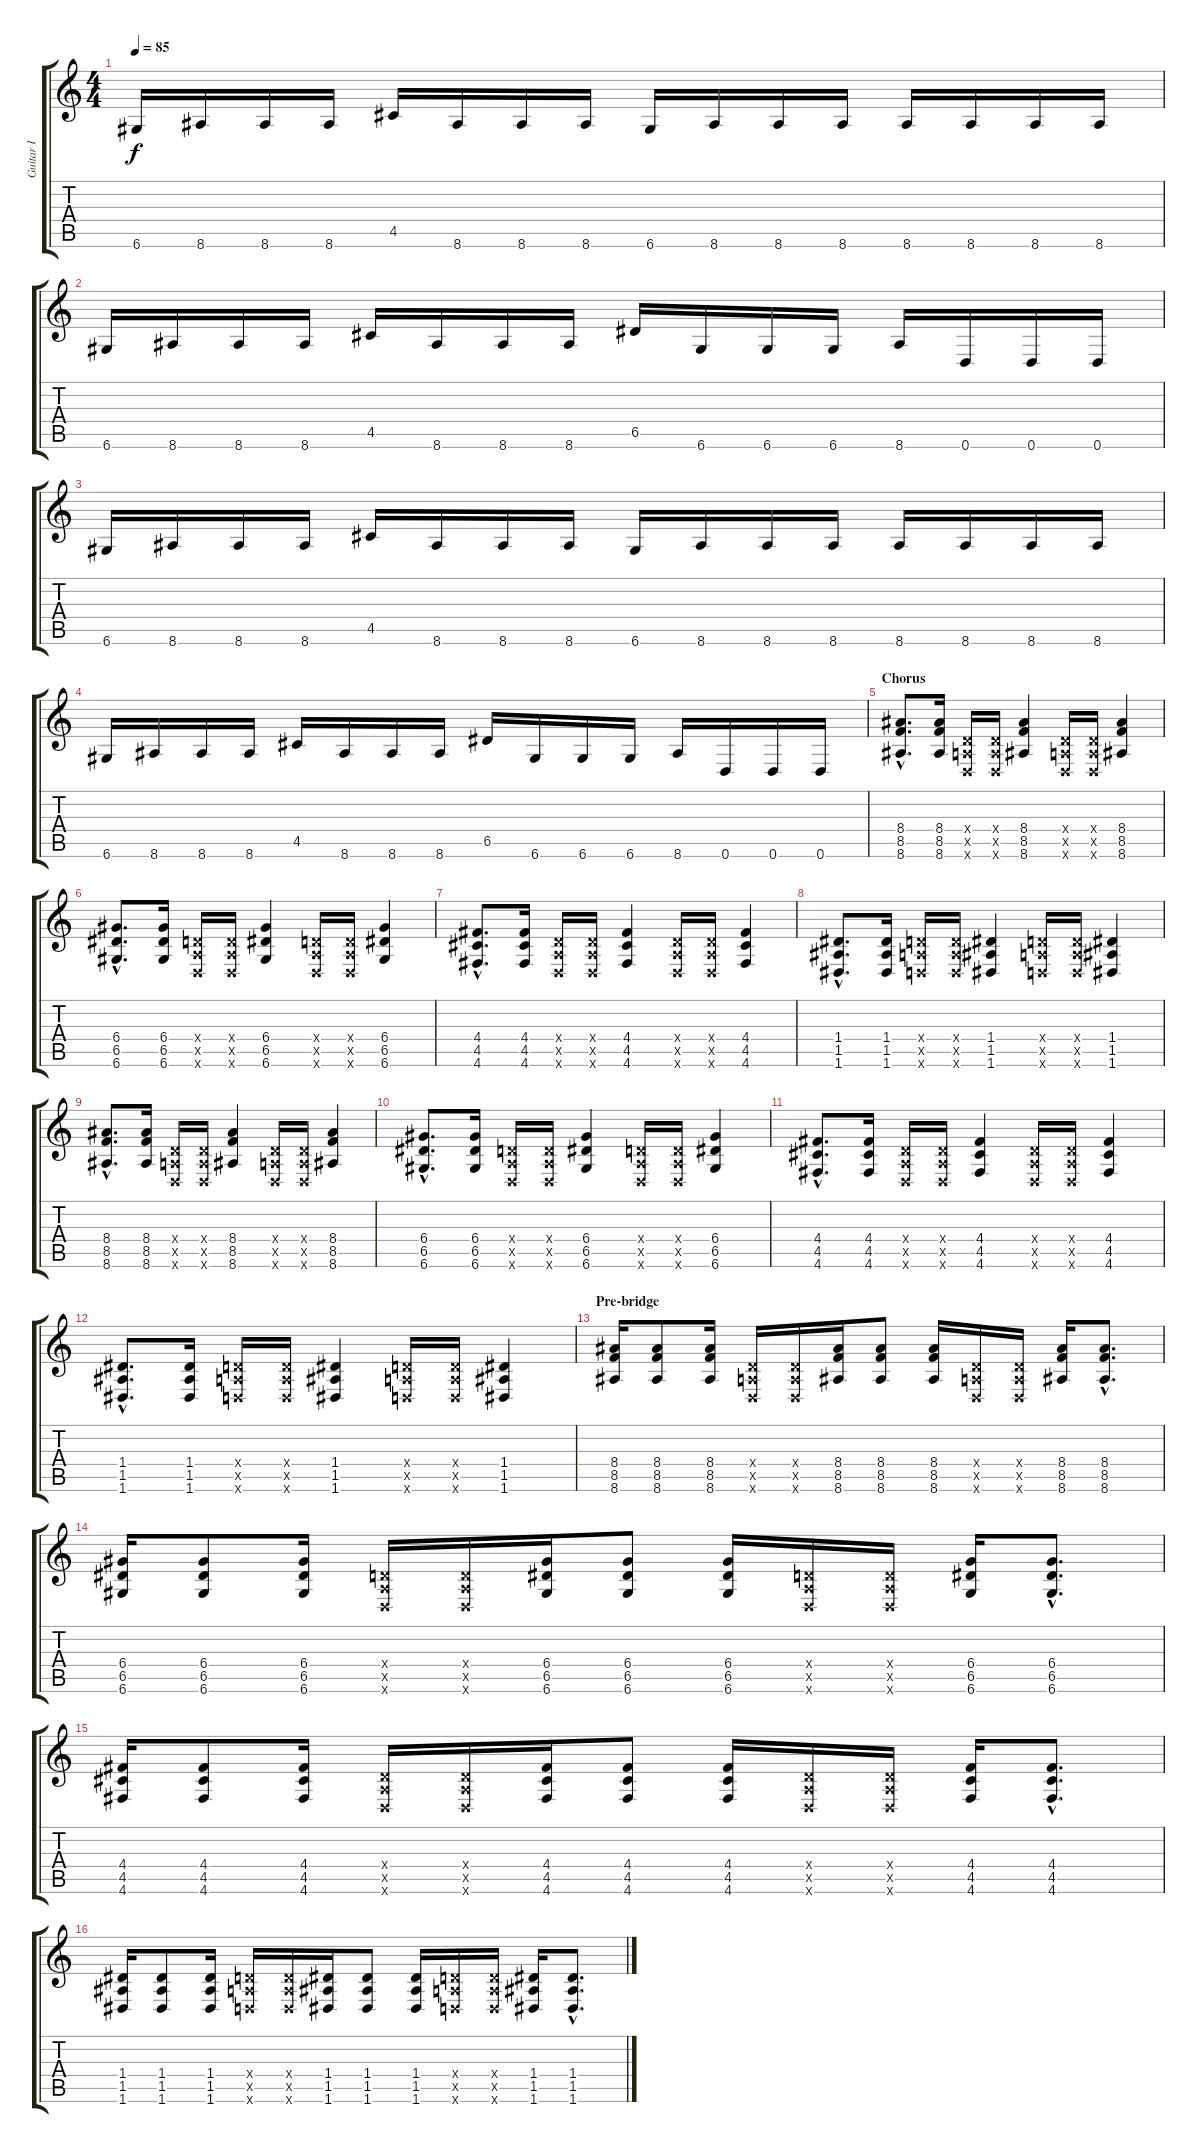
\track ("Guitar I" "Guitar I") {instrument distortionguitar}
\staff {score tabs}
\tuning (E4 B3 G3 D3 A2 D2) {hide}
\ts (4 4)
\tempo 85
\clef g2
\ks c
6.6.16{dy f} 8.6.16 8.6.16 8.6.16 4.5.16 8.6.16 8.6.16 8.6.16 6.6.16 8.6.16 8.6.16 8.6.16 8.6.16 8.6.16 8.6.16 8.6.16 |
6.6.16 8.6.16 8.6.16 8.6.16 4.5.16 8.6.16 8.6.16 8.6.16 6.5.16 6.6.16 6.6.16 6.6.16 8.6.16 0.6.16 0.6.16 0.6.16 |
6.6.16 8.6.16 8.6.16 8.6.16 4.5.16 8.6.16 8.6.16 8.6.16 6.6.16 8.6.16 8.6.16 8.6.16 8.6.16 8.6.16 8.6.16 8.6.16 |
6.6.16 8.6.16 8.6.16 8.6.16 4.5.16 8.6.16 8.6.16 8.6.16 6.5.16 6.6.16 6.6.16 6.6.16 8.6.16 0.6.16 0.6.16 0.6.16 |
\section ("" "Chorus")
(8.4{hac} 8.5{hac} 8.6{hac}).8{d} (8.4 8.5 8.6).16 (0.4{x} 0.5{x} 0.6{x}).16 (0.4{x} 0.5{x} 0.6{x}).16 (8.4 8.5 8.6).4 (0.4{x} 0.5{x} 0.6{x}).16 (0.4{x} 0.5{x} 0.6{x}).16 (8.4 8.5 8.6).4 |
(6.4{hac} 6.5{hac} 6.6{hac}).8{d} (6.4 6.5 6.6).16 (0.4{x} 0.5{x} 0.6{x}).16 (0.4{x} 0.5{x} 0.6{x}).16 (6.4 6.5 6.6).4 (0.4{x} 0.5{x} 0.6{x}).16 (0.4{x} 0.5{x} 0.6{x}).16 (6.4 6.5 6.6).4 |
(4.4{hac} 4.5{hac} 4.6{hac}).8{d} (4.4 4.5 4.6).16 (0.4{x} 0.5{x} 0.6{x}).16 (0.4{x} 0.5{x} 0.6{x}).16 (4.4 4.5 4.6).4 (0.4{x} 0.5{x} 0.6{x}).16 (0.4{x} 0.5{x} 0.6{x}).16 (4.4 4.5 4.6).4 |
(1.4{hac} 1.5{hac} 1.6{hac}).8{d} (1.4 1.5 1.6).16 (0.4{x} 0.5{x} 0.6{x}).16 (0.4{x} 0.5{x} 0.6{x}).16 (1.4 1.5 1.6).4 (0.4{x} 0.5{x} 0.6{x}).16 (0.4{x} 0.5{x} 0.6{x}).16 (1.4 1.5 1.6).4 |
(8.4{hac} 8.5{hac} 8.6{hac}).8{d} (8.4 8.5 8.6).16 (0.4{x} 0.5{x} 0.6{x}).16 (0.4{x} 0.5{x} 0.6{x}).16 (8.4 8.5 8.6).4 (0.4{x} 0.5{x} 0.6{x}).16 (0.4{x} 0.5{x} 0.6{x}).16 (8.4 8.5 8.6).4 |
(6.4{hac} 6.5{hac} 6.6{hac}).8{d} (6.4 6.5 6.6).16 (0.4{x} 0.5{x} 0.6{x}).16 (0.4{x} 0.5{x} 0.6{x}).16 (6.4 6.5 6.6).4 (0.4{x} 0.5{x} 0.6{x}).16 (0.4{x} 0.5{x} 0.6{x}).16 (6.4 6.5 6.6).4 |
(4.4{hac} 4.5{hac} 4.6{hac}).8{d} (4.4 4.5 4.6).16 (0.4{x} 0.5{x} 0.6{x}).16 (0.4{x} 0.5{x} 0.6{x}).16 (4.4 4.5 4.6).4 (0.4{x} 0.5{x} 0.6{x}).16 (0.4{x} 0.5{x} 0.6{x}).16 (4.4 4.5 4.6).4 |
(1.4{hac} 1.5{hac} 1.6{hac}).8{d} (1.4 1.5 1.6).16 (0.4{x} 0.5{x} 0.6{x}).16 (0.4{x} 0.5{x} 0.6{x}).16 (1.4 1.5 1.6).4 (0.4{x} 0.5{x} 0.6{x}).16 (0.4{x} 0.5{x} 0.6{x}).16 (1.4 1.5 1.6).4 |
\section ("" "Pre-bridge")
(8.4 8.5 8.6).16 (8.4 8.5 8.6).8 (8.4 8.5 8.6).16 (0.4{x} 0.5{x} 0.6{x}).16 (0.4{x} 0.5{x} 0.6{x}).16 (8.4 8.5 8.6).16 (8.4 8.5 8.6).8 (8.4 8.5 8.6).16 (0.4{x} 0.5{x} 0.6{x}).16 (0.4{x} 0.5{x} 0.6{x}).16 (8.4 8.5 8.6).16 (8.4{hac} 8.5{hac} 8.6{hac}).8{d} |
(6.4 6.5 6.6).16 (6.4 6.5 6.6).8 (6.4 6.5 6.6).16 (0.4{x} 0.5{x} 0.6{x}).16 (0.4{x} 0.5{x} 0.6{x}).16 (6.4 6.5 6.6).16 (6.4 6.5 6.6).8 (6.4 6.5 6.6).16 (0.4{x} 0.5{x} 0.6{x}).16 (0.4{x} 0.5{x} 0.6{x}).16 (6.4 6.5 6.6).16 (6.4{hac} 6.5{hac} 6.6{hac}).8{d} |
(4.4 4.5 4.6).16 (4.4 4.5 4.6).8 (4.4 4.5 4.6).16 (0.4{x} 0.5{x} 0.6{x}).16 (0.4{x} 0.5{x} 0.6{x}).16 (4.4 4.5 4.6).16 (4.4 4.5 4.6).8 (4.4 4.5 4.6).16 (0.4{x} 0.5{x} 0.6{x}).16 (0.4{x} 0.5{x} 0.6{x}).16 (4.4 4.5 4.6).16 (4.4{hac} 4.5{hac} 4.6{hac}).8{d} |
(1.4 1.5 1.6).16 (1.4 1.5 1.6).8 (1.4 1.5 1.6).16 (0.4{x} 0.5{x} 0.6{x}).16 (0.4{x} 0.5{x} 0.6{x}).16 (1.4 1.5 1.6).16 (1.4 1.5 1.6).8 (1.4 1.5 1.6).16 (0.4{x} 0.5{x} 0.6{x}).16 (0.4{x} 0.5{x} 0.6{x}).16 (1.4 1.5 1.6).16 (1.4{hac} 1.5{hac} 1.6{hac}).8{d}
